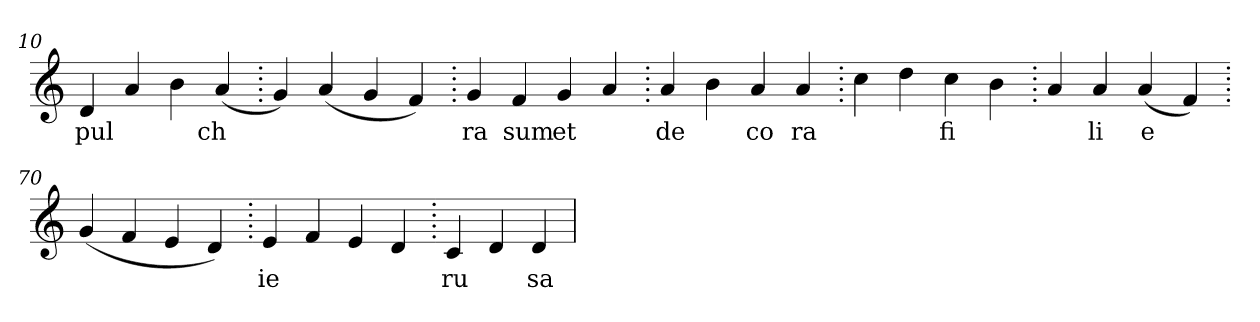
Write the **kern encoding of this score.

**kern	**text
*part1	*part1
*staff1	*staff1
*clefG2	*
=10.	=10.
4d	pul
4a	.
4b	.
(>4a	ch
=20.	=20.
4g)	.
(>4a	.
4g	.
4f)	.
=30.	=30.
4g	ra
4f	sum
4g	et
4a	.
=40.	=40.
4a	de
4b	.
4a	co
4a	ra
=50.	=50.
4cc	.
4dd	.
4cc	fi
4b	.
=60.	=60.
4a	.
4a	li
(>4a	e
4f)	.
=70.	=70.
(>4g	.
4f	.
4e	.
4d)	.
=80.	=80.
4e	ie
4f	.
4e	.
4d	.
=90.	=90.
4c	ru
4d	.
4d	sa
=	=
*-	*-
